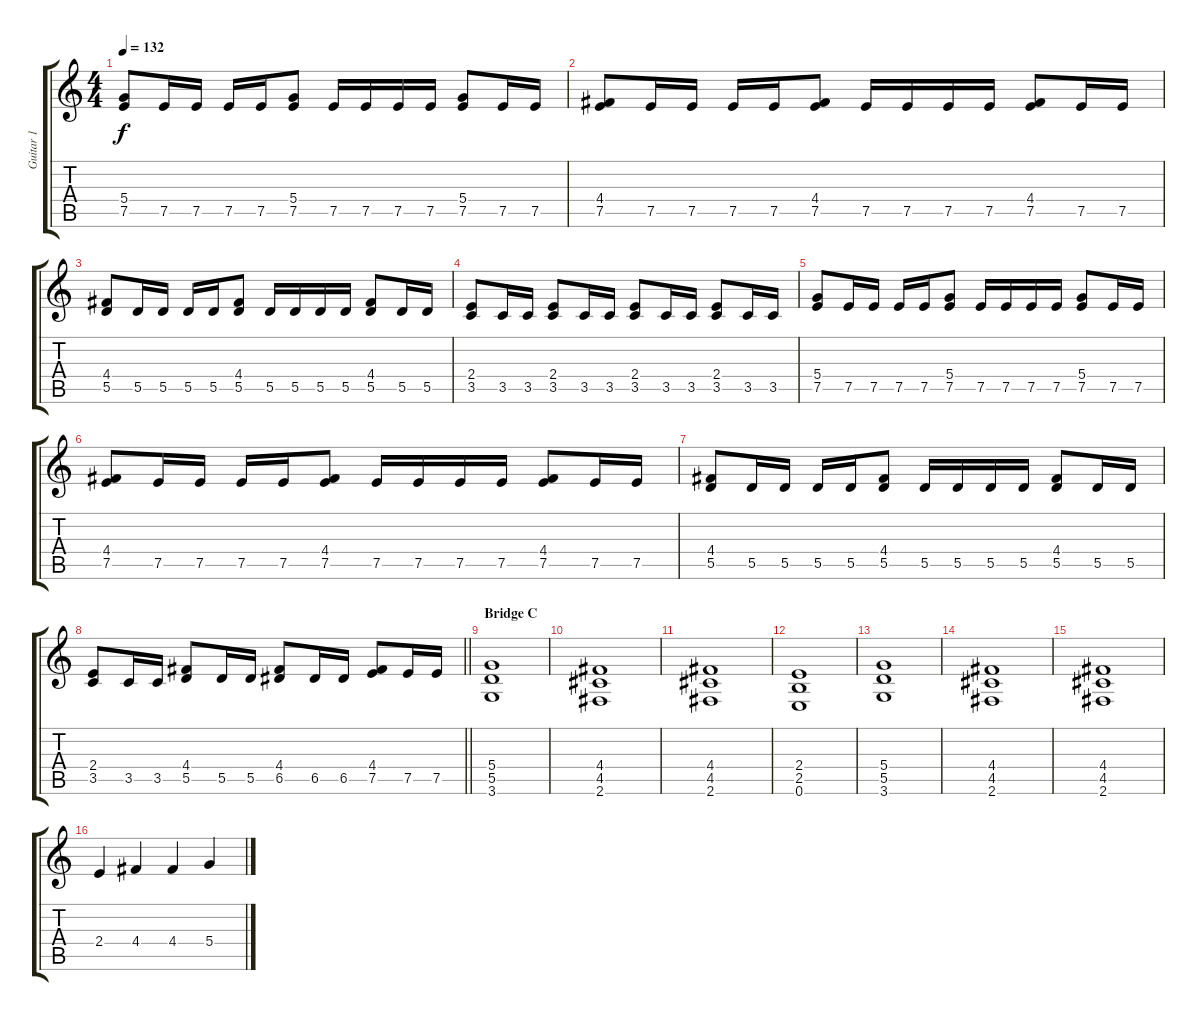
\track ("Guitar 1" "Guitar 1") {instrument distortionguitar}
\staff {score tabs}
\tuning (E4 B3 G3 D3 A2 E2) {hide}
\ts (4 4)
\tempo 132
\clef g2
\ks c
(5.4 7.5).8{dy f} 7.5.16 7.5.16 7.5.16 7.5.16 (5.4 7.5).8 7.5.16 7.5.16 7.5.16 7.5.16 (5.4 7.5).8 7.5.16 7.5.16 |
(4.4 7.5).8 7.5.16 7.5.16 7.5.16 7.5.16 (4.4 7.5).8 7.5.16 7.5.16 7.5.16 7.5.16 (4.4 7.5).8 7.5.16 7.5.16 |
(4.4 5.5).8 5.5.16 5.5.16 5.5.16 5.5.16 (4.4 5.5).8 5.5.16 5.5.16 5.5.16 5.5.16 (4.4 5.5).8 5.5.16 5.5.16 |
(2.4 3.5).8 3.5.16 3.5.16 (2.4 3.5).8 3.5.16 3.5.16 (2.4 3.5).8 3.5.16 3.5.16 (2.4 3.5).8 3.5.16 3.5.16 |
(5.4 7.5).8 7.5.16 7.5.16 7.5.16 7.5.16 (5.4 7.5).8 7.5.16 7.5.16 7.5.16 7.5.16 (5.4 7.5).8 7.5.16 7.5.16 |
(4.4 7.5).8 7.5.16 7.5.16 7.5.16 7.5.16 (4.4 7.5).8 7.5.16 7.5.16 7.5.16 7.5.16 (4.4 7.5).8 7.5.16 7.5.16 |
(4.4 5.5).8 5.5.16 5.5.16 5.5.16 5.5.16 (4.4 5.5).8 5.5.16 5.5.16 5.5.16 5.5.16 (4.4 5.5).8 5.5.16 5.5.16 |
\barLineRight lightlight
(2.4 3.5).8 3.5.16 3.5.16 (4.4 5.5).8 5.5.16 5.5.16 (4.4 6.5).8 6.5.16 6.5.16 (4.4 7.5).8 7.5.16 7.5.16 |
\section ("" "Bridge C")
(5.4 5.5 3.6).1 |
(4.4 4.5 2.6).1 |
(4.4 4.5 2.6).1 |
(2.4 2.5 0.6).1 |
(5.4 5.5 3.6).1 |
(4.4 4.5 2.6).1 |
(4.4 4.5 2.6).1 |
2.4.4 4.4.4 4.4.4 5.4.4
